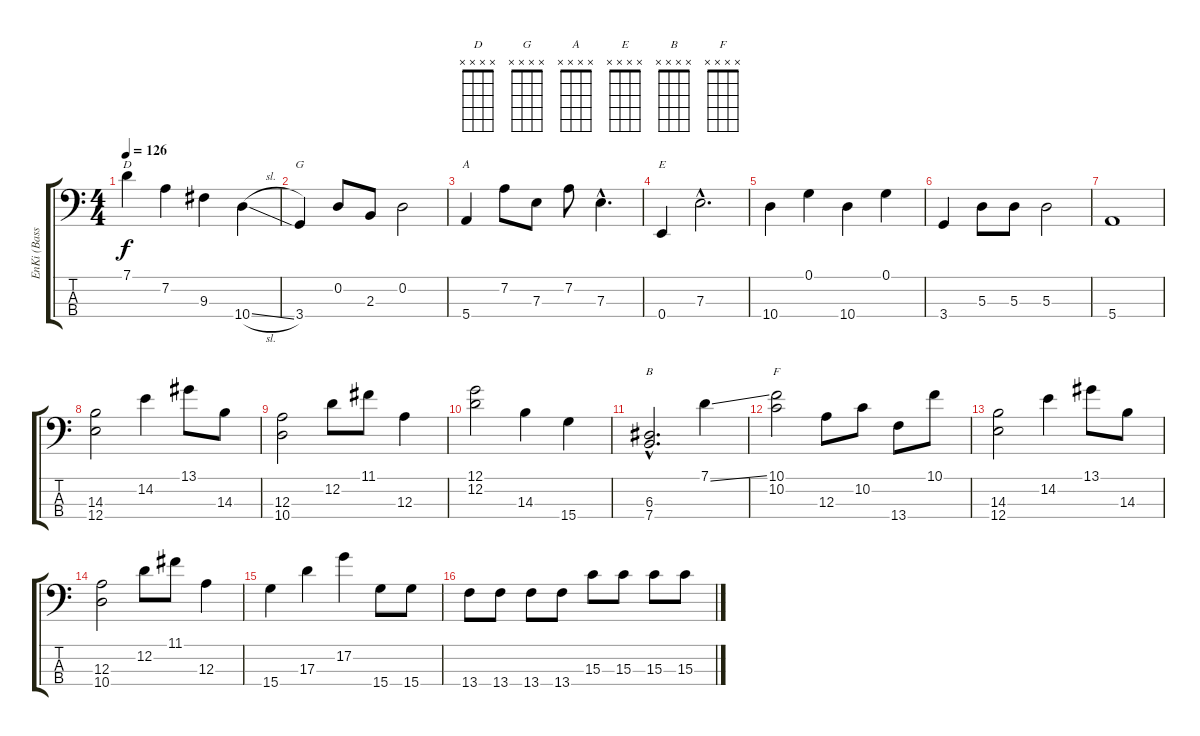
\track ("EnKi (Bass)" "EnKi (Bass") {instrument electricbassfinger}
\staff {score tabs}
\tuning (G2 D2 A1 E1) {hide}
\chord ("D" x x x x) {firstfret 0}
\chord ("G" x x x x) {firstfret 0}
\chord ("A" x x x x) {firstfret 0}
\chord ("E" x x x x) {firstfret 0}
\chord ("B" x x x x) {firstfret 0}
\chord ("F" x x x x) {firstfret 0}
\ts (4 4)
\tempo 126
\clef f4
\ks c
7.1.4{ch "D" dy f} 7.2.4 9.3.4 10.4{sl}.4 |
3.4.4{ch "G"} 0.2.8 2.3.8 0.2.2 |
5.4.4{ch "A"} 7.2.8 7.3.8 7.2.8 7.3{hac}.4{d} |
0.4.4{ch "E"} 7.3{hac}.2{d} |
10.4.4 0.1.4 10.4.4 0.1.4 |
3.4.4 5.3.8 5.3.8 5.3.2 |
5.4.1 |
(14.3 12.4).2 14.2.4 13.1.8 14.3.8 |
(12.3 10.4).2 12.2.8 11.1.8 12.3.4 |
(12.1 12.2).2 14.3.4 15.4.4 |
(6.3{hac} 7.4{hac}).2{d ch "B"} 7.1{ss}.4 |
(10.1 10.2).2{ch "F"} 12.3.8 10.2.8 13.4.8 10.1.8 |
(14.3 12.4).2 14.2.4 13.1.8 14.3.8 |
(12.3 10.4).2 12.2.8 11.1.8 12.3.4 |
15.4.4 17.3.4 17.2.4 15.4.8 15.4.8 |
13.4.8 13.4.8 13.4.8 13.4.8 15.3.8 15.3.8 15.3.8 15.3.8
